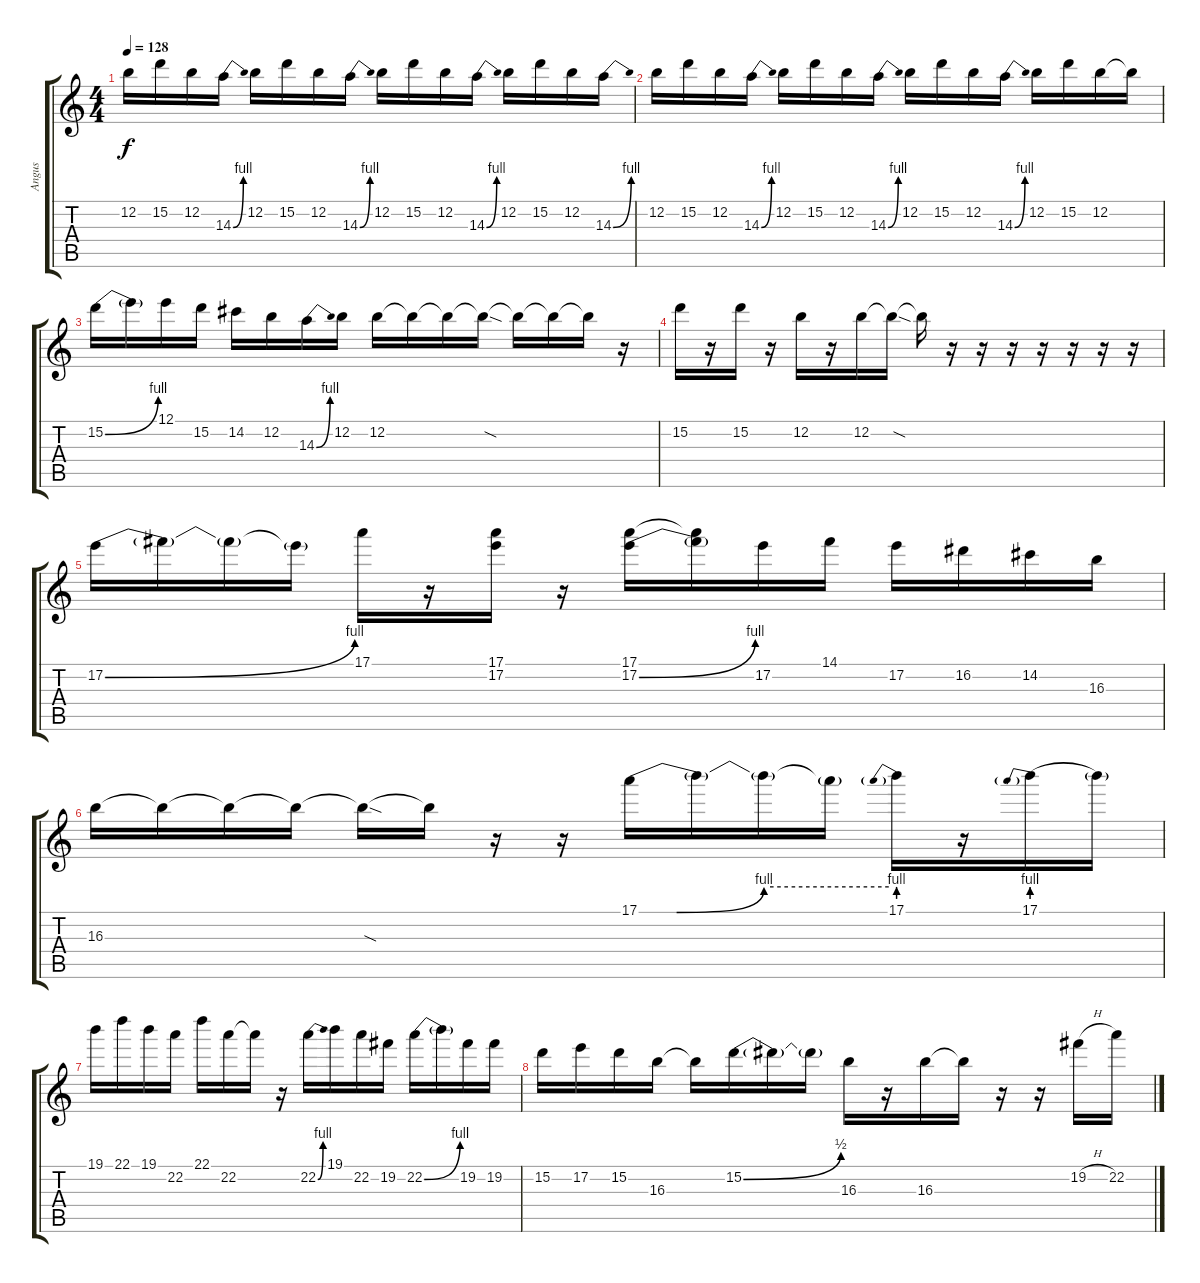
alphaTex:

\track ("Angus" "Angus") {instrument overdrivenguitar}
\staff {score tabs}
\tuning (E4 B3 G3 D3 A2 E2) {hide}
\ts (4 4)
\tempo 128
\clef g2
\ks c
12.2.16{dy f} 15.2.16 12.2.16 14.3{be (bend 0 0 60 4)}.16 12.2.16 15.2.16 12.2.16 14.3{be (bend 0 0 60 4)}.16 12.2.16 15.2.16 12.2.16 14.3{be (bend 0 0 60 4)}.16 12.2.16 15.2.16 12.2.16 14.3{be (bend 0 0 60 4)}.16 |
12.2.16 15.2.16 12.2.16 14.3{be (bend 0 0 60 4)}.16 12.2.16 15.2.16 12.2.16 14.3{be (bend 0 0 60 4)}.16 12.2.16 15.2.16 12.2.16 14.3{be (bend 0 0 60 4)}.16 12.2.16 15.2.16 12.2.16 12.2{t}.16 |
15.2{be (bend 0 0 60 4)}.16 15.2{t}.16 12.1.16 15.2.16 14.2.16 12.2.16 14.3{be (bend 0 0 60 4)}.16 12.2.16 12.2.16 12.2{t}.16 12.2{t}.16 12.2{sod t}.16 12.2{t}.16 12.2{t}.16 12.2{t}.16 r.16 |
15.2.16 r.16 15.2.16 r.16 12.2.16 r.16 12.2.16 12.2{sod t}.16 12.2{t}.16 r.16 r.16 r.16 r.16 r.16 r.16 r.16 |
17.2{be (bend 0 0 60 4)}.16 17.2{t}.16 17.2{t}.16 17.2{t}.16 17.1.16 r.16 (17.1 17.2).16 r.16 (17.1 17.2{be (bend 0 0 60 4)}).16 (17.1{t} 17.2{t}).16 17.2.16 14.1.16 17.2.16 16.2.16 14.2.16 16.3.16 |
16.3.16 16.3{t}.16 16.3{t}.16 16.3{t}.16 16.3{sod t}.16 16.3{t}.16 r.16 r.16 17.1{be (custom 0 0 9 0 30 4 60 4)}.16 17.1{t}.16 17.1{t}.16 17.1{t}.16 17.1{be (prebend 0 4 60 4)}.16 r.16 17.1{be (prebend 0 4 60 4)}.16 17.1{t}.16 |
19.1.16 22.1.16 19.1.16 22.2.16 22.1.16 22.2.16 22.2{t}.16 r.16 22.2{be (bend 0 0 60 4)}.16 19.1.16 22.2.16 19.2.16 22.2{be (bend 0 0 60 4)}.16 22.2{t}.16 19.2.16 19.2.16 |
15.2.16 17.2.16 15.2.16 16.3.16 16.3{t}.16 15.2{be (bend 0 0 60 2)}.16 15.2{t}.16 15.2{t}.16 16.3.16 r.16 16.3.16 16.3{t}.16 r.16 r.16 19.2{h}.16 22.2.16
